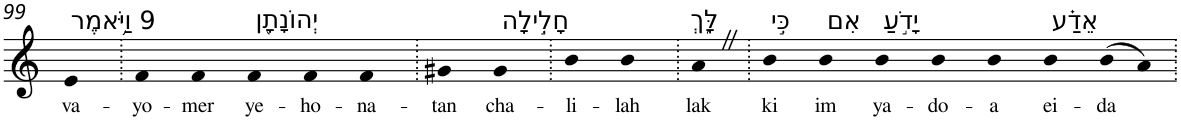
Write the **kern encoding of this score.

**kern	**text
*part1	*part1
*staff1	*staff1
*I"Piano	*
*I'Pno	*
!!LO:PB:g=z
*clefG2	*
*k[]	*
=99	=99
!LO:TX:a:t=9 וַיֹּ֥אמֶר	!
!	!LO:LY:b
4e	va-
=100.	=100.
!	!LO:LY:b
4f	-yo-
!	!LO:LY:b
4f	-mer
!LO:TX:a:t=יְהוֹנָתָ֖ן	!
!	!LO:LY:b
4f	ye-
!	!LO:LY:b
4f	-ho-
!	!LO:LY:b
4f	-na-
=101.	=101.
!	!LO:LY:b
4g#X	-tan
!LO:TX:a:t=חָלִ֣ילָה	!
!	!LO:LY:b
4g#	cha-
=102.	=102.
!	!LO:LY:b
4b	-li-
!	!LO:LY:b
4b	-lah
=103.	=103.
!LO:TX:a:t=לָּ֑ךְ	!
!	!LO:LY:b
4aZ	lak
=104.	=104.
!LO:TX:a:t=כִּ֣י	!
!	!LO:LY:b
4b	ki
!LO:TX:a:t=אִם	!
!	!LO:LY:b
4b	im
!LO:TX:a:t=יָדֹ֣עַ	!
!	!LO:LY:b
4b	ya-
!	!LO:LY:b
4b	-do-
!	!LO:LY:b
4b	-a
!LO:TX:a:t=אֵדַ֗ע	!
!	!LO:LY:b
4b	ei-
!	!LO:LY:b
(>8b	-da
8a)	.
=.	=.
*-	*-
